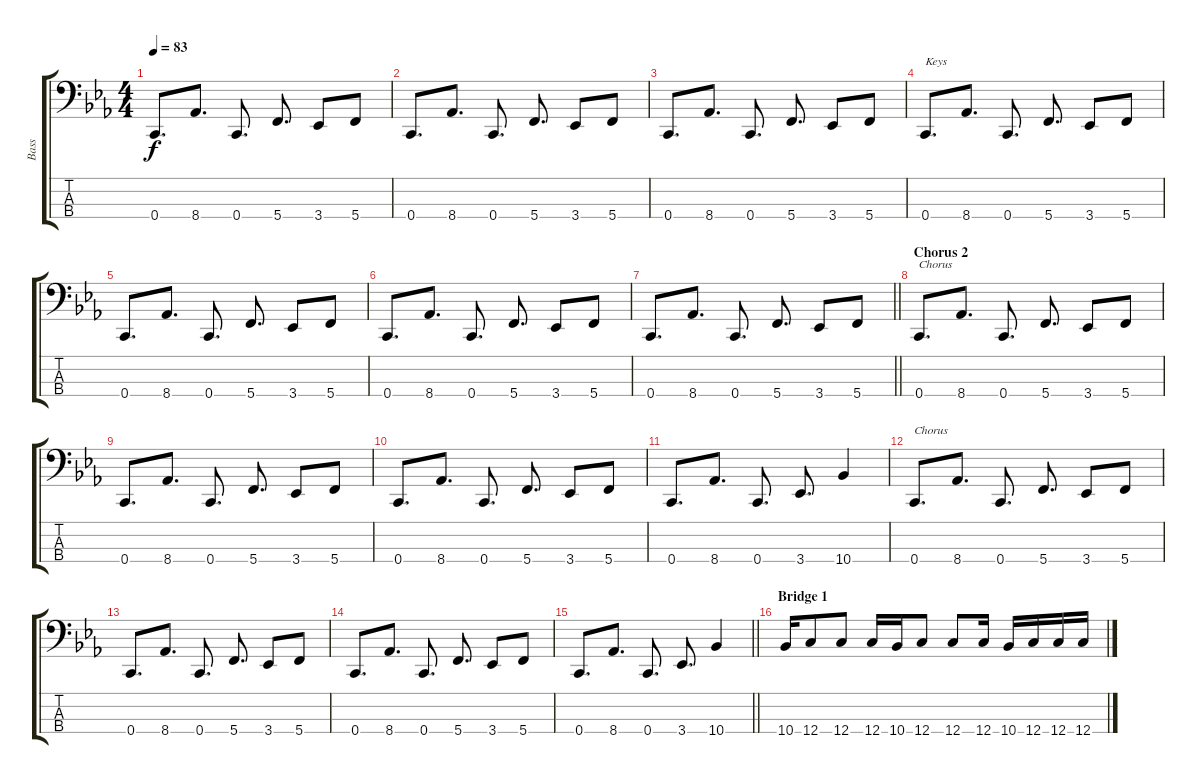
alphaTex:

\track ("Bass" "Bass") {instrument acousticguitarsteel}
\staff {score tabs}
\tuning (F2 C2 G1 C1) {hide}
\ts (4 4)
\tempo 83
\clef f4
\ks cminor
0.4.8{d dy f} 8.4.8{d} 0.4.8{d} 5.4.8{d} 3.4.8 5.4.8 |
0.4.8{d} 8.4.8{d} 0.4.8{d} 5.4.8{d} 3.4.8 5.4.8 |
0.4.8{d} 8.4.8{d} 0.4.8{d} 5.4.8{d} 3.4.8 5.4.8 |
0.4.8{d txt "Keys"} 8.4.8{d} 0.4.8{d} 5.4.8{d} 3.4.8 5.4.8 |
0.4.8{d} 8.4.8{d} 0.4.8{d} 5.4.8{d} 3.4.8 5.4.8 |
0.4.8{d} 8.4.8{d} 0.4.8{d} 5.4.8{d} 3.4.8 5.4.8 |
\barLineRight lightlight
0.4.8{d} 8.4.8{d} 0.4.8{d} 5.4.8{d} 3.4.8 5.4.8 |
\section ("" "Chorus 2")
0.4.8{d txt "Chorus"} 8.4.8{d} 0.4.8{d} 5.4.8{d} 3.4.8 5.4.8 |
0.4.8{d} 8.4.8{d} 0.4.8{d} 5.4.8{d} 3.4.8 5.4.8 |
0.4.8{d} 8.4.8{d} 0.4.8{d} 5.4.8{d} 3.4.8 5.4.8 |
0.4.8{d} 8.4.8{d} 0.4.8{d} 3.4.8{d} 10.4.4 |
0.4.8{d txt "Chorus"} 8.4.8{d} 0.4.8{d} 5.4.8{d} 3.4.8 5.4.8 |
0.4.8{d} 8.4.8{d} 0.4.8{d} 5.4.8{d} 3.4.8 5.4.8 |
0.4.8{d} 8.4.8{d} 0.4.8{d} 5.4.8{d} 3.4.8 5.4.8 |
\barLineRight lightlight
0.4.8{d} 8.4.8{d} 0.4.8{d} 3.4.8{d} 10.4.4 |
\section ("" "Bridge 1")
10.4.16 12.4.8 12.4.8 12.4.16 10.4.16 12.4.8 12.4.8 12.4.16 10.4.16 12.4.16 12.4.16 12.4.16
